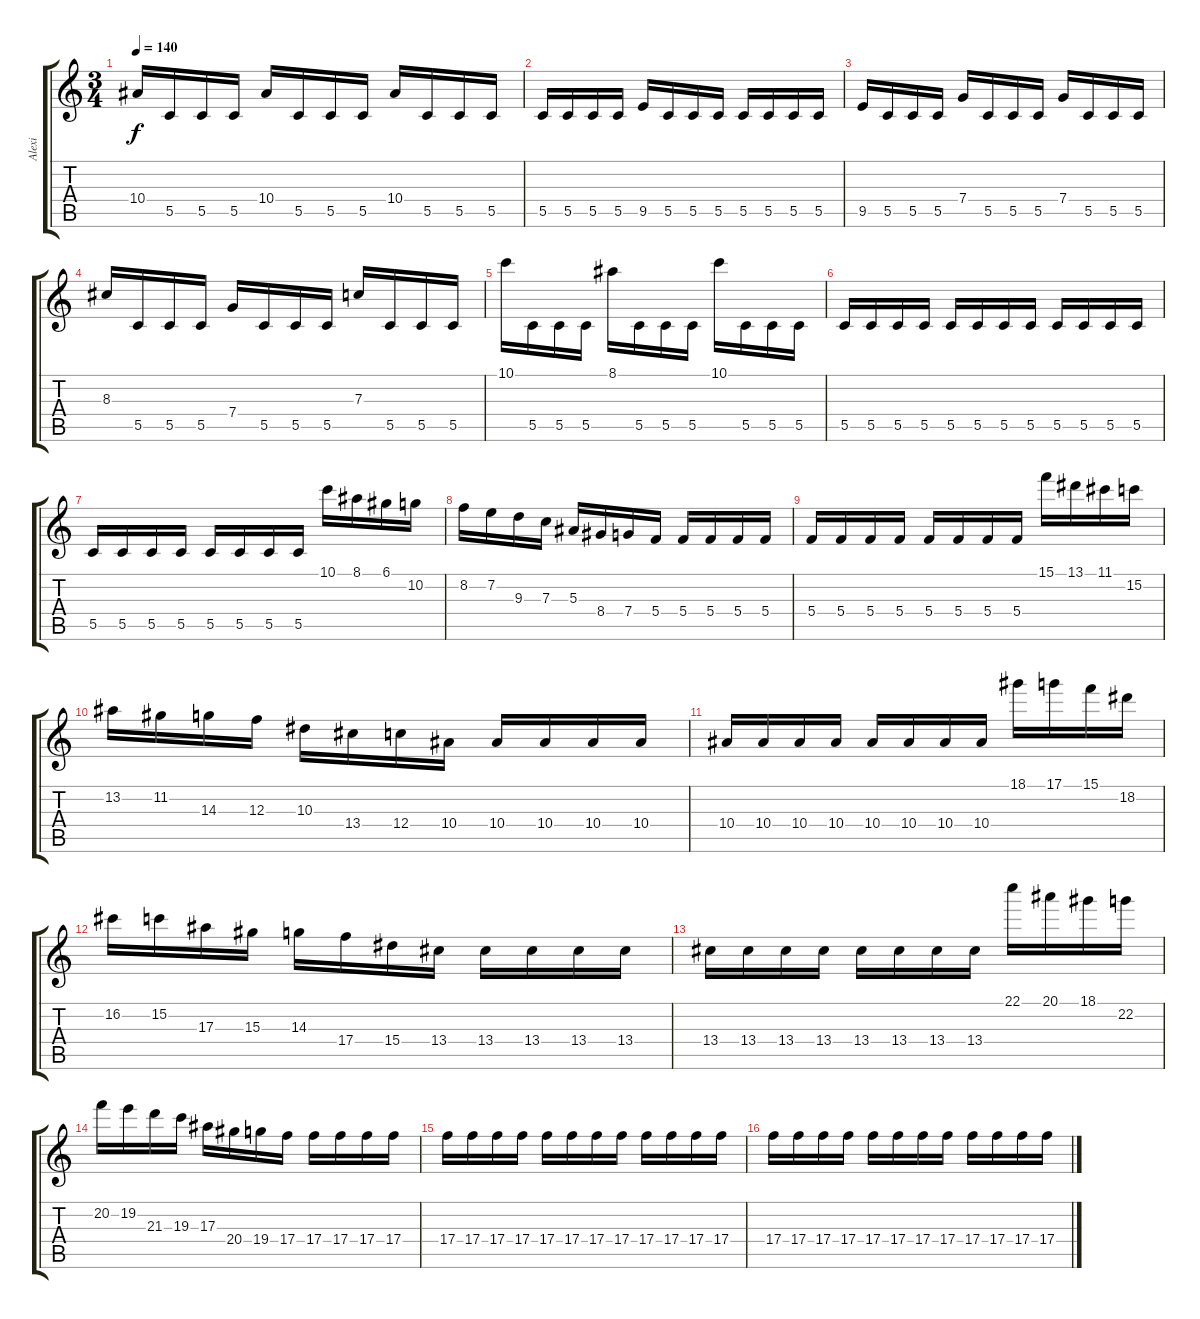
\track ("Alexi" "Alexi") {instrument overdrivenguitar}
\staff {score tabs}
\tuning (D4 A3 F3 C3 G2 D2) {hide}
\ts (3 4)
\tempo 140
\clef g2
\ks c
10.4.16{dy f} 5.5.16 5.5.16 5.5.16 10.4.16 5.5.16 5.5.16 5.5.16 10.4.16 5.5.16 5.5.16 5.5.16 |
5.5.16 5.5.16 5.5.16 5.5.16 9.5.16 5.5.16 5.5.16 5.5.16 5.5.16 5.5.16 5.5.16 5.5.16 |
9.5.16 5.5.16 5.5.16 5.5.16 7.4.16 5.5.16 5.5.16 5.5.16 7.4.16 5.5.16 5.5.16 5.5.16 |
8.3.16 5.5.16 5.5.16 5.5.16 7.4.16 5.5.16 5.5.16 5.5.16 7.3.16 5.5.16 5.5.16 5.5.16 |
10.1.16 5.5.16 5.5.16 5.5.16 8.1.16 5.5.16 5.5.16 5.5.16 10.1.16 5.5.16 5.5.16 5.5.16 |
5.5.16 5.5.16 5.5.16 5.5.16 5.5.16 5.5.16 5.5.16 5.5.16 5.5.16 5.5.16 5.5.16 5.5.16 |
5.5.16 5.5.16 5.5.16 5.5.16 5.5.16 5.5.16 5.5.16 5.5.16 10.1.16 8.1.16 6.1.16 10.2.16 |
8.2.16 7.2.16 9.3.16 7.3.16 5.3.16 8.4.16 7.4.16 5.4.16 5.4.16 5.4.16 5.4.16 5.4.16 |
5.4.16 5.4.16 5.4.16 5.4.16 5.4.16 5.4.16 5.4.16 5.4.16 15.1.16 13.1.16 11.1.16 15.2.16 |
13.2.16 11.2.16 14.3.16 12.3.16 10.3.16 13.4.16 12.4.16 10.4.16 10.4.16 10.4.16 10.4.16 10.4.16 |
10.4.16 10.4.16 10.4.16 10.4.16 10.4.16 10.4.16 10.4.16 10.4.16 18.1.16 17.1.16 15.1.16 18.2.16 |
16.2.16 15.2.16 17.3.16 15.3.16 14.3.16 17.4.16 15.4.16 13.4.16 13.4.16 13.4.16 13.4.16 13.4.16 |
13.4.16 13.4.16 13.4.16 13.4.16 13.4.16 13.4.16 13.4.16 13.4.16 22.1.16 20.1.16 18.1.16 22.2.16 |
20.2.16 19.2.16 21.3.16 19.3.16 17.3.16 20.4.16 19.4.16 17.4.16 17.4.16 17.4.16 17.4.16 17.4.16 |
17.4.16 17.4.16 17.4.16 17.4.16 17.4.16 17.4.16 17.4.16 17.4.16 17.4.16 17.4.16 17.4.16 17.4.16 |
17.4.16 17.4.16 17.4.16 17.4.16 17.4.16 17.4.16 17.4.16 17.4.16 17.4.16 17.4.16 17.4.16 17.4.16
